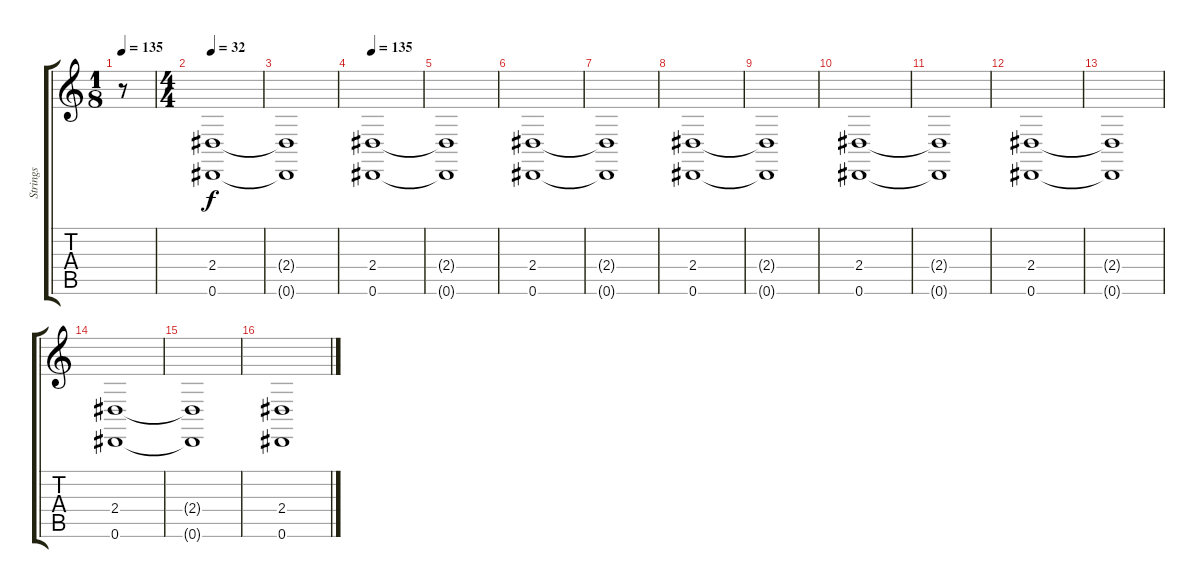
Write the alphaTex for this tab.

\track ("Strings" "Strings") {instrument stringensemble1}
\staff {score tabs}
\tuning (Eb4 Bb3 Gb3 Db3 Ab2 Eb2) {hide}
\ts (1 8)
\tempo 135
\clef g2
\ks c
r.8{dy f instrument stringensemble1} |
\ts (4 4)
\tempo 32
(2.4 0.6).1{volume 13} |
(2.4{t} 0.6{t}).1 |
\tempo 135
(2.4 0.6).1{volume 12} |
(2.4{t} 0.6{t}).1 |
(2.4 0.6).1 |
(2.4{t} 0.6{t}).1 |
(2.4 0.6).1 |
(2.4{t} 0.6{t}).1 |
(2.4 0.6).1 |
(2.4{t} 0.6{t}).1 |
(2.4 0.6).1 |
(2.4{t} 0.6{t}).1 |
(2.4 0.6).1 |
(2.4{t} 0.6{t}).1 |
(2.4 0.6).1
